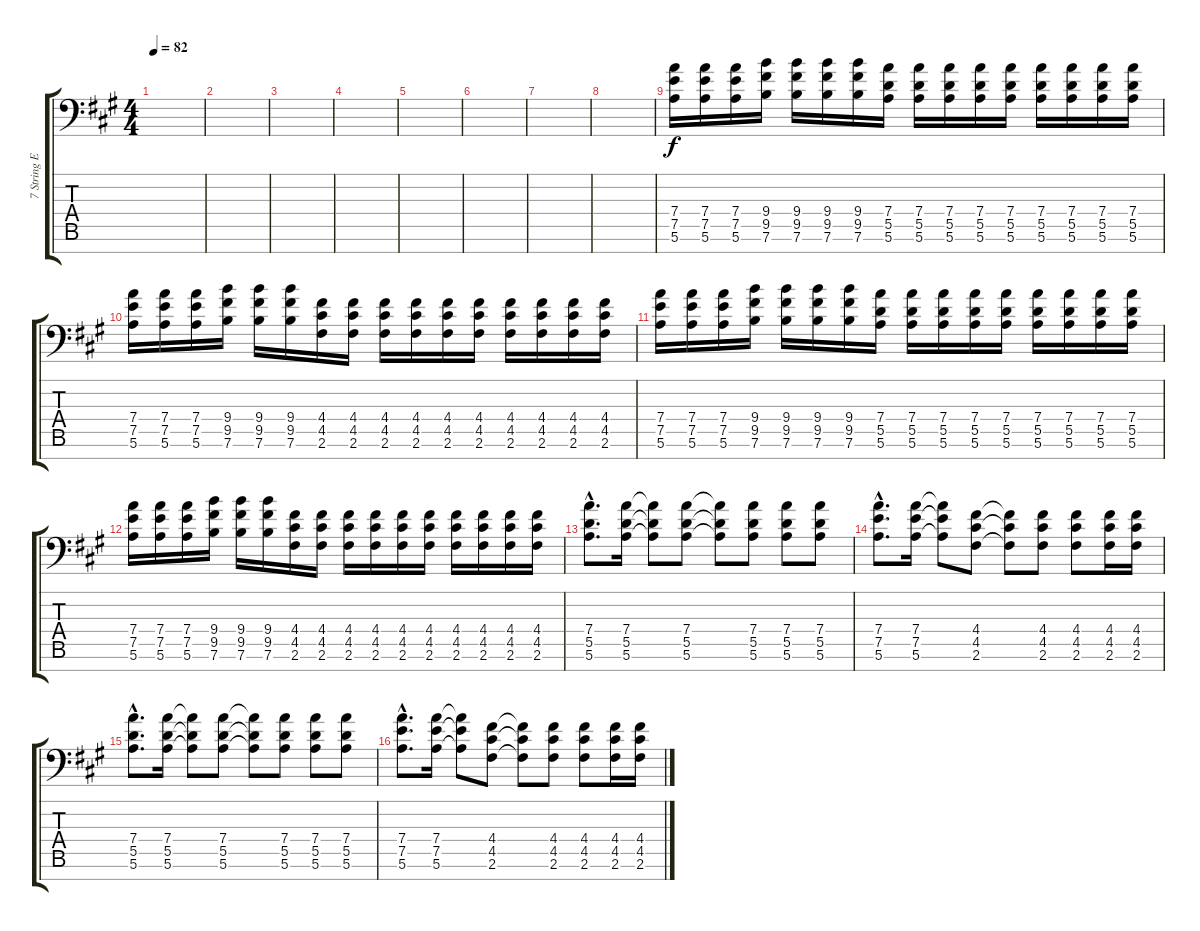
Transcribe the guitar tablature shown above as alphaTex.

\track ("7 String Elec. Gtr.. Dist." "7 String E") {instrument distortionguitar}
\staff {score tabs}
\tuning (E4 B3 G3 D3 A2 E2 C-1) {hide}
\ts (4 4)
\tempo 82
\clef f4
\ks a
|
|
|
|
|
|
|
|
(7.4 7.5 5.6).16 (7.4 7.5 5.6).16 (7.4 7.5 5.6).16 (9.4 9.5 7.6).16 (9.4 9.5 7.6).16 (9.4 9.5 7.6).16 (9.4 9.5 7.6).16 (7.4 5.5 5.6).16 (7.4 5.5 5.6).16 (7.4 5.5 5.6).16 (7.4 5.5 5.6).16 (7.4 5.5 5.6).16 (7.4 5.5 5.6).16 (7.4 5.5 5.6).16 (7.4 5.5 5.6).16 (7.4 5.5 5.6).16 |
(7.4 7.5 5.6).16 (7.4 7.5 5.6).16 (7.4 7.5 5.6).16 (9.4 9.5 7.6).16 (9.4 9.5 7.6).16 (9.4 9.5 7.6).16 (4.4 4.5 2.6).16 (4.4 4.5 2.6).16 (4.4 4.5 2.6).16 (4.4 4.5 2.6).16 (4.4 4.5 2.6).16 (4.4 4.5 2.6).16 (4.4 4.5 2.6).16 (4.4 4.5 2.6).16 (4.4 4.5 2.6).16 (4.4 4.5 2.6).16 |
(7.4 7.5 5.6).16 (7.4 7.5 5.6).16 (7.4 7.5 5.6).16 (9.4 9.5 7.6).16 (9.4 9.5 7.6).16 (9.4 9.5 7.6).16 (9.4 9.5 7.6).16 (7.4 5.5 5.6).16 (7.4 5.5 5.6).16 (7.4 5.5 5.6).16 (7.4 5.5 5.6).16 (7.4 5.5 5.6).16 (7.4 5.5 5.6).16 (7.4 5.5 5.6).16 (7.4 5.5 5.6).16 (7.4 5.5 5.6).16 |
(7.4 7.5 5.6).16 (7.4 7.5 5.6).16 (7.4 7.5 5.6).16 (9.4 9.5 7.6).16 (9.4 9.5 7.6).16 (9.4 9.5 7.6).16 (4.4 4.5 2.6).16 (4.4 4.5 2.6).16 (4.4 4.5 2.6).16 (4.4 4.5 2.6).16 (4.4 4.5 2.6).16 (4.4 4.5 2.6).16 (4.4 4.5 2.6).16 (4.4 4.5 2.6).16 (4.4 4.5 2.6).16 (4.4 4.5 2.6).16 |
(7.4{hac} 5.5{hac} 5.6{hac}).8{d} (7.4 5.5 5.6).16 (7.4{t} 5.5{t} 5.6{t}).8 (7.4 5.5 5.6).8 (7.4{t} 5.5{t} 5.6{t}).8 (7.4 5.5 5.6).8 (7.4 5.5 5.6).8 (7.4 5.5 5.6).8 |
(7.4{hac} 7.5{hac} 5.6{hac}).8{d} (7.4 7.5 5.6).16 (7.4{t} 7.5{t} 5.6{t}).8 (4.4 4.5 2.6).8 (4.4{t} 4.5{t} 2.6{t}).8 (4.4 4.5 2.6).8 (4.4 4.5 2.6).8 (4.4 4.5 2.6).16 (4.4 4.5 2.6).16 |
(7.4{hac} 5.5{hac} 5.6{hac}).8{d} (7.4 5.5 5.6).16 (7.4{t} 5.5{t} 5.6{t}).8 (7.4 5.5 5.6).8 (7.4{t} 5.5{t} 5.6{t}).8 (7.4 5.5 5.6).8 (7.4 5.5 5.6).8 (7.4 5.5 5.6).8 |
(7.4{hac} 7.5{hac} 5.6{hac}).8{d} (7.4 7.5 5.6).16 (7.4{t} 7.5{t} 5.6{t}).8 (4.4 4.5 2.6).8 (4.4{t} 4.5{t} 2.6{t}).8 (4.4 4.5 2.6).8 (4.4 4.5 2.6).8 (4.4 4.5 2.6).16 (4.4 4.5 2.6).16
